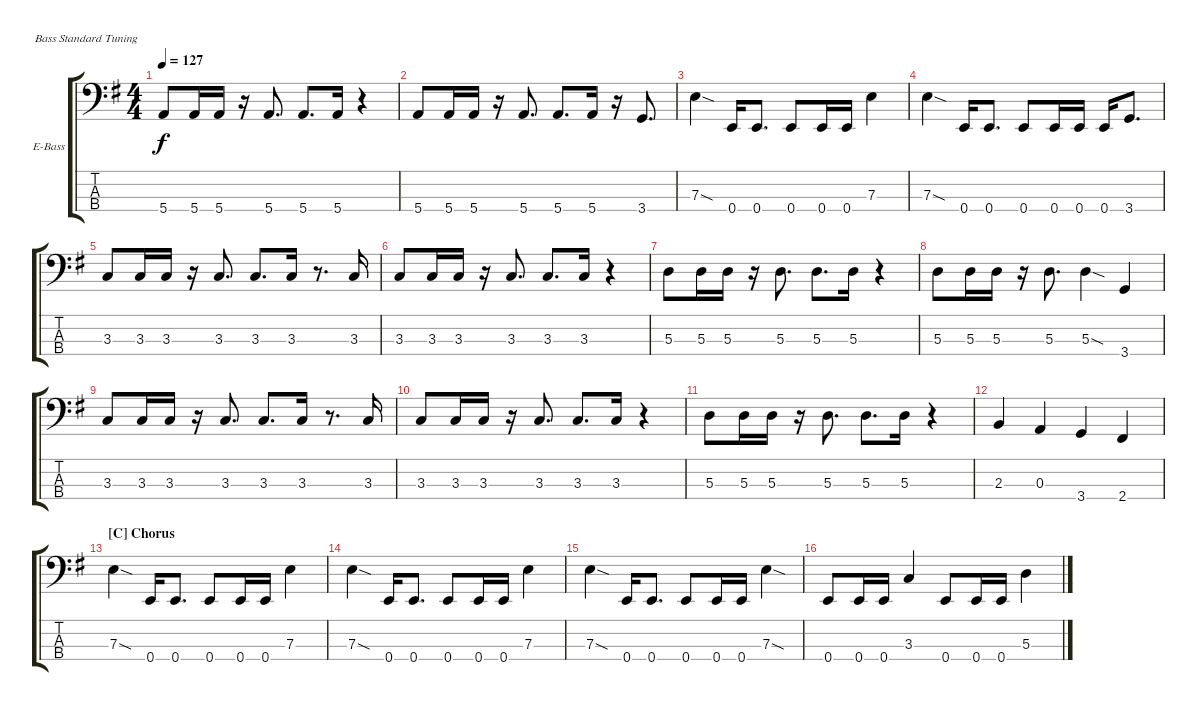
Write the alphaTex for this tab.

\defaultSystemsLayout 4
\bracketExtendMode groupsimilarinstruments
\firstSystemTrackNameOrientation horizontal
\otherSystemsTrackNameOrientation horizontal
\track ("Bass" "E-Bass") {instrument electricbassfinger}
\staff {score tabs}
\tuning (G2 D2 A1 E1)
\ts (4 4)
\tempo 127
\clef f4
\scale
1.03909
\ks g
5.4.8{dy f} 5.4.16 5.4.16 r.16 5.4.8{d} 5.4.8{d} 5.4.16 r.4 |
\scale
0.960908 5.4.8 5.4.16 5.4.16 r.16 5.4.8{d} 5.4.8{d} 5.4.16 r.16 3.4.8{d} |
\scale
1.03909 7.3{sod}.4 0.4.16 0.4.8{d} 0.4.8 0.4.16 0.4.16 7.3.4 |
\scale
0.960908 7.3{sod}.4 0.4.16 0.4.8{d} 0.4.8 0.4.16 0.4.16 0.4.16 3.4.8{d} |
\scale
1.03909 3.3.8 3.3.16 3.3.16 r.16 3.3.8{d} 3.3.8{d} 3.3.16 r.8{d} 3.3.16 |
\scale
0.960908 3.3.8 3.3.16 3.3.16 r.16 3.3.8{d} 3.3.8{d} 3.3.16 r.4 |
\scale
1.03909 5.3.8 5.3.16 5.3.16 r.16 5.3.8{d} 5.3.8{d} 5.3.16 r.4 |
\scale
0.960908 5.3.8 5.3.16 5.3.16 r.16 5.3.8{d} 5.3{sod}.4 3.4.4 |
\scale
1.03909 3.3.8 3.3.16 3.3.16 r.16 3.3.8{d} 3.3.8{d} 3.3.16 r.8{d} 3.3.16 |
\scale
0.960908 3.3.8 3.3.16 3.3.16 r.16 3.3.8{d} 3.3.8{d} 3.3.16 r.4 |
\scale
1.03909 5.3.8 5.3.16 5.3.16 r.16 5.3.8{d} 5.3.8{d} 5.3.16 r.4 |
\scale
0.960908 2.3.4 0.3.4 3.4.4 2.4.4 |
\section ("C" "Chorus")
\scale
1.03909 7.3{sod}.4 0.4.16 0.4.8{d} 0.4.8 0.4.16 0.4.16 7.3.4 |
\scale
0.960908 7.3{sod}.4 0.4.16 0.4.8{d} 0.4.8 0.4.16 0.4.16 7.3.4 |
\scale
1.03909 7.3{sod}.4 0.4.16 0.4.8{d} 0.4.8 0.4.16 0.4.16 7.3{sod}.4 |
\scale
0.960908 0.4.8 0.4.16 0.4.16 3.3.4 0.4.8 0.4.16 0.4.16 5.3.4
